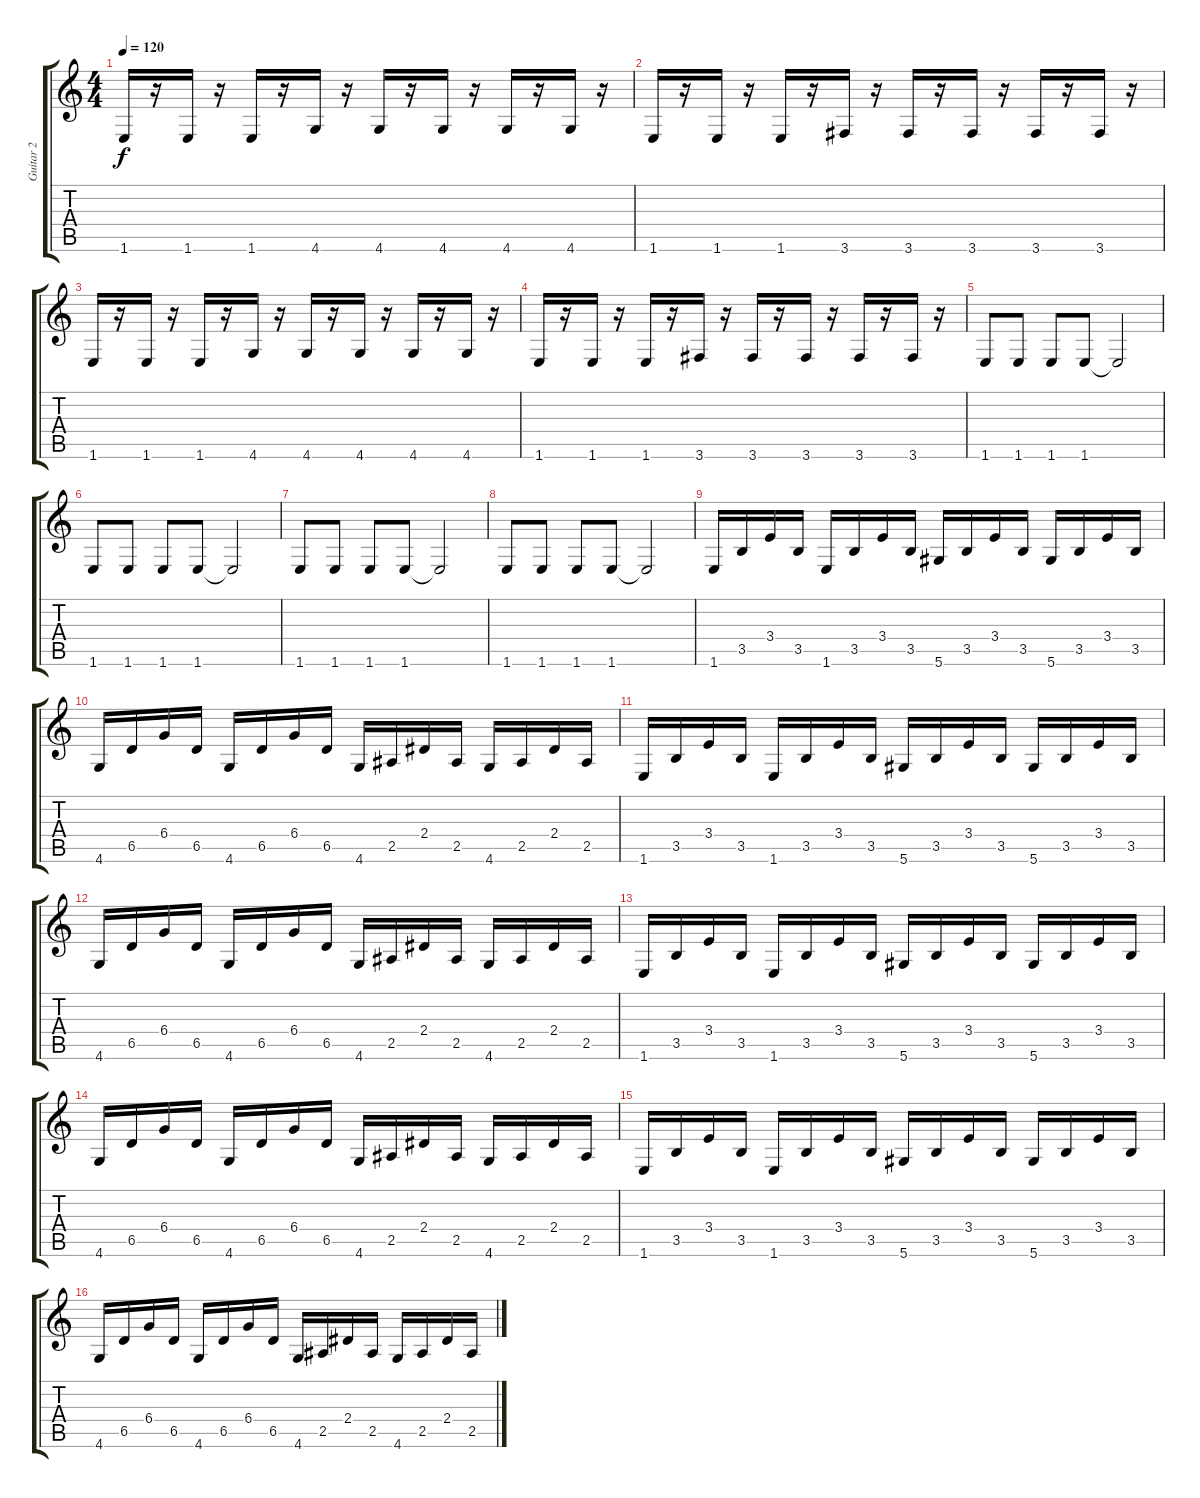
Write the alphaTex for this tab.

\track ("Guitar 2" "Guitar 2") {instrument overdrivenguitar}
\staff {score tabs}
\tuning (Eb4 Bb3 Gb3 Db3 Ab2 Eb2) {hide}
\ts (4 4)
\tempo 120
\clef g2
\ks c
1.6.16{dy f} r.16 1.6.16 r.16 1.6.16 r.16 4.6.16 r.16 4.6.16 r.16 4.6.16 r.16 4.6.16 r.16 4.6.16 r.16 |
1.6.16 r.16 1.6.16 r.16 1.6.16 r.16 3.6.16 r.16 3.6.16 r.16 3.6.16 r.16 3.6.16 r.16 3.6.16 r.16 |
1.6.16 r.16 1.6.16 r.16 1.6.16 r.16 4.6.16 r.16 4.6.16 r.16 4.6.16 r.16 4.6.16 r.16 4.6.16 r.16 |
1.6.16 r.16 1.6.16 r.16 1.6.16 r.16 3.6.16 r.16 3.6.16 r.16 3.6.16 r.16 3.6.16 r.16 3.6.16 r.16 |
1.6.8 1.6.8 1.6.8 1.6.8 1.6{t}.2 |
1.6.8 1.6.8 1.6.8 1.6.8 1.6{t}.2 |
1.6.8 1.6.8 1.6.8 1.6.8 1.6{t}.2 |
1.6.8 1.6.8 1.6.8 1.6.8 1.6{t}.2 |
1.6.16{instrument electricguitarclean} 3.5.16 3.4.16 3.5.16 1.6.16 3.5.16 3.4.16 3.5.16 5.6.16 3.5.16 3.4.16 3.5.16 5.6.16 3.5.16 3.4.16 3.5.16 |
4.6.16 6.5.16 6.4.16 6.5.16 4.6.16 6.5.16 6.4.16 6.5.16 4.6.16 2.5.16 2.4.16 2.5.16 4.6.16 2.5.16 2.4.16 2.5.16 |
1.6.16 3.5.16 3.4.16 3.5.16 1.6.16 3.5.16 3.4.16 3.5.16 5.6.16 3.5.16 3.4.16 3.5.16 5.6.16 3.5.16 3.4.16 3.5.16 |
4.6.16 6.5.16 6.4.16 6.5.16 4.6.16 6.5.16 6.4.16 6.5.16 4.6.16 2.5.16 2.4.16 2.5.16 4.6.16 2.5.16 2.4.16 2.5.16 |
1.6.16 3.5.16 3.4.16 3.5.16 1.6.16 3.5.16 3.4.16 3.5.16 5.6.16 3.5.16 3.4.16 3.5.16 5.6.16 3.5.16 3.4.16 3.5.16 |
4.6.16 6.5.16 6.4.16 6.5.16 4.6.16 6.5.16 6.4.16 6.5.16 4.6.16 2.5.16 2.4.16 2.5.16 4.6.16 2.5.16 2.4.16 2.5.16 |
1.6.16 3.5.16 3.4.16 3.5.16 1.6.16 3.5.16 3.4.16 3.5.16 5.6.16 3.5.16 3.4.16 3.5.16 5.6.16 3.5.16 3.4.16 3.5.16 |
4.6.16 6.5.16 6.4.16 6.5.16 4.6.16 6.5.16 6.4.16 6.5.16 4.6.16 2.5.16 2.4.16 2.5.16 4.6.16 2.5.16 2.4.16 2.5.16
